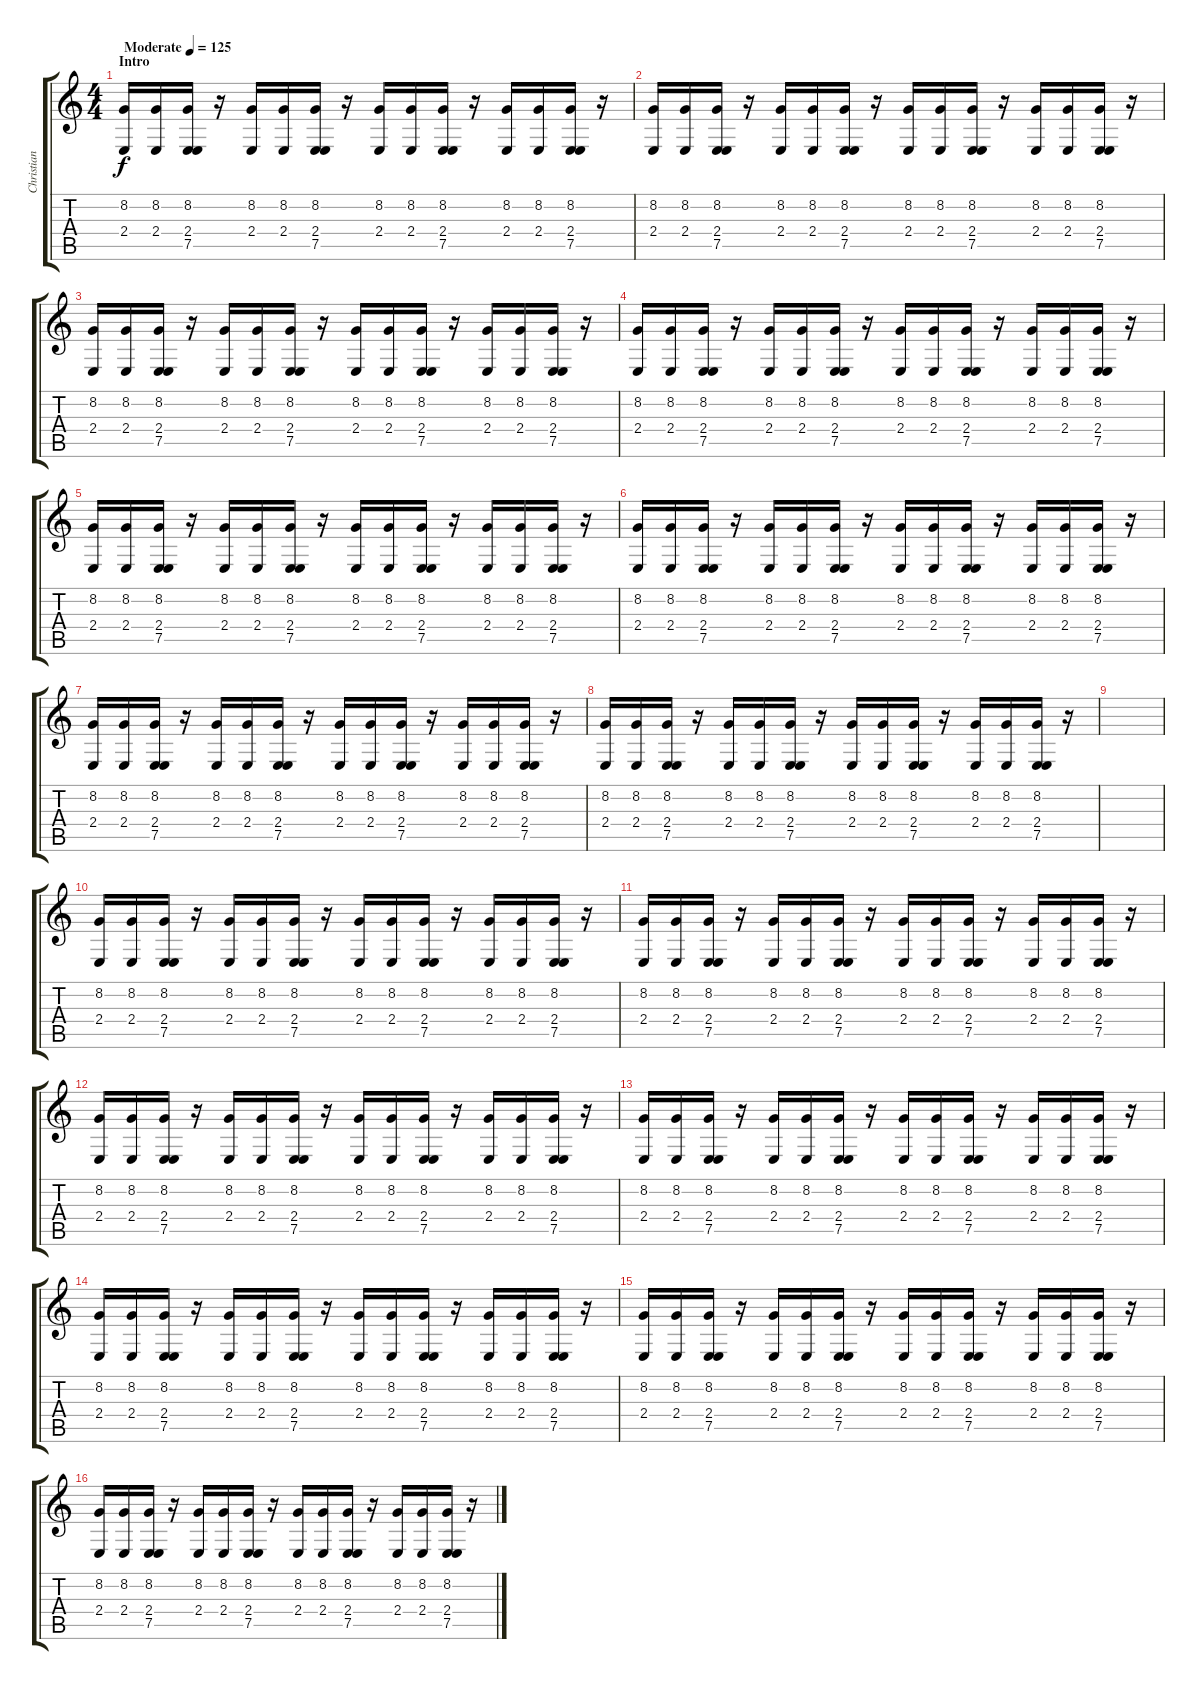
\track ("Christian L. (Keyboard)" "Christian ") {instrument pad3polysynth}
\staff {score tabs}
\tuning (E4 B3 G3 D3 A2 E2) {hide}
\ts (4 4)
\section ("" "Intro")
\tempo (125 "Moderate")
\clef g2
\ks c
(8.2 2.4).16{dy f instrument pad3polysynth} (8.2 2.4).16 (8.2 2.4 7.5).16 r.16 (8.2 2.4).16 (8.2 2.4).16 (8.2 2.4 7.5).16 r.16 (8.2 2.4).16 (8.2 2.4).16 (8.2 2.4 7.5).16 r.16 (8.2 2.4).16 (8.2 2.4).16 (8.2 2.4 7.5).16 r.16 |
(8.2 2.4).16 (8.2 2.4).16 (8.2 2.4 7.5).16 r.16 (8.2 2.4).16 (8.2 2.4).16 (8.2 2.4 7.5).16 r.16 (8.2 2.4).16 (8.2 2.4).16 (8.2 2.4 7.5).16 r.16 (8.2 2.4).16 (8.2 2.4).16 (8.2 2.4 7.5).16 r.16 |
(8.2 2.4).16 (8.2 2.4).16 (8.2 2.4 7.5).16 r.16 (8.2 2.4).16 (8.2 2.4).16 (8.2 2.4 7.5).16 r.16 (8.2 2.4).16 (8.2 2.4).16 (8.2 2.4 7.5).16 r.16 (8.2 2.4).16 (8.2 2.4).16 (8.2 2.4 7.5).16 r.16 |
(8.2 2.4).16 (8.2 2.4).16 (8.2 2.4 7.5).16 r.16 (8.2 2.4).16 (8.2 2.4).16 (8.2 2.4 7.5).16 r.16 (8.2 2.4).16 (8.2 2.4).16 (8.2 2.4 7.5).16 r.16 (8.2 2.4).16 (8.2 2.4).16 (8.2 2.4 7.5).16 r.16 |
(8.2 2.4).16 (8.2 2.4).16 (8.2 2.4 7.5).16 r.16 (8.2 2.4).16 (8.2 2.4).16 (8.2 2.4 7.5).16 r.16 (8.2 2.4).16 (8.2 2.4).16 (8.2 2.4 7.5).16 r.16 (8.2 2.4).16 (8.2 2.4).16 (8.2 2.4 7.5).16 r.16 |
(8.2 2.4).16 (8.2 2.4).16 (8.2 2.4 7.5).16 r.16 (8.2 2.4).16 (8.2 2.4).16 (8.2 2.4 7.5).16 r.16 (8.2 2.4).16 (8.2 2.4).16 (8.2 2.4 7.5).16 r.16 (8.2 2.4).16 (8.2 2.4).16 (8.2 2.4 7.5).16 r.16 |
(8.2 2.4).16 (8.2 2.4).16 (8.2 2.4 7.5).16 r.16 (8.2 2.4).16 (8.2 2.4).16 (8.2 2.4 7.5).16 r.16 (8.2 2.4).16 (8.2 2.4).16 (8.2 2.4 7.5).16 r.16 (8.2 2.4).16 (8.2 2.4).16 (8.2 2.4 7.5).16 r.16 |
(8.2 2.4).16 (8.2 2.4).16 (8.2 2.4 7.5).16 r.16 (8.2 2.4).16 (8.2 2.4).16 (8.2 2.4 7.5).16 r.16 (8.2 2.4).16 (8.2 2.4).16 (8.2 2.4 7.5).16 r.16 (8.2 2.4).16 (8.2 2.4).16 (8.2 2.4 7.5).16 r.16 |
|
(8.2 2.4).16 (8.2 2.4).16 (8.2 2.4 7.5).16 r.16 (8.2 2.4).16 (8.2 2.4).16 (8.2 2.4 7.5).16 r.16 (8.2 2.4).16 (8.2 2.4).16 (8.2 2.4 7.5).16 r.16 (8.2 2.4).16 (8.2 2.4).16 (8.2 2.4 7.5).16 r.16 |
(8.2 2.4).16 (8.2 2.4).16 (8.2 2.4 7.5).16 r.16 (8.2 2.4).16 (8.2 2.4).16 (8.2 2.4 7.5).16 r.16 (8.2 2.4).16 (8.2 2.4).16 (8.2 2.4 7.5).16 r.16 (8.2 2.4).16 (8.2 2.4).16 (8.2 2.4 7.5).16 r.16 |
(8.2 2.4).16 (8.2 2.4).16 (8.2 2.4 7.5).16 r.16 (8.2 2.4).16 (8.2 2.4).16 (8.2 2.4 7.5).16 r.16 (8.2 2.4).16 (8.2 2.4).16 (8.2 2.4 7.5).16 r.16 (8.2 2.4).16 (8.2 2.4).16 (8.2 2.4 7.5).16 r.16 |
(8.2 2.4).16 (8.2 2.4).16 (8.2 2.4 7.5).16 r.16 (8.2 2.4).16 (8.2 2.4).16 (8.2 2.4 7.5).16 r.16 (8.2 2.4).16 (8.2 2.4).16 (8.2 2.4 7.5).16 r.16 (8.2 2.4).16 (8.2 2.4).16 (8.2 2.4 7.5).16 r.16 |
(8.2 2.4).16 (8.2 2.4).16 (8.2 2.4 7.5).16 r.16 (8.2 2.4).16 (8.2 2.4).16 (8.2 2.4 7.5).16 r.16 (8.2 2.4).16 (8.2 2.4).16 (8.2 2.4 7.5).16 r.16 (8.2 2.4).16 (8.2 2.4).16 (8.2 2.4 7.5).16 r.16 |
(8.2 2.4).16 (8.2 2.4).16 (8.2 2.4 7.5).16 r.16 (8.2 2.4).16 (8.2 2.4).16 (8.2 2.4 7.5).16 r.16 (8.2 2.4).16 (8.2 2.4).16 (8.2 2.4 7.5).16 r.16 (8.2 2.4).16 (8.2 2.4).16 (8.2 2.4 7.5).16 r.16 |
(8.2 2.4).16 (8.2 2.4).16 (8.2 2.4 7.5).16 r.16 (8.2 2.4).16 (8.2 2.4).16 (8.2 2.4 7.5).16 r.16 (8.2 2.4).16 (8.2 2.4).16 (8.2 2.4 7.5).16 r.16 (8.2 2.4).16 (8.2 2.4).16 (8.2 2.4 7.5).16 r.16
